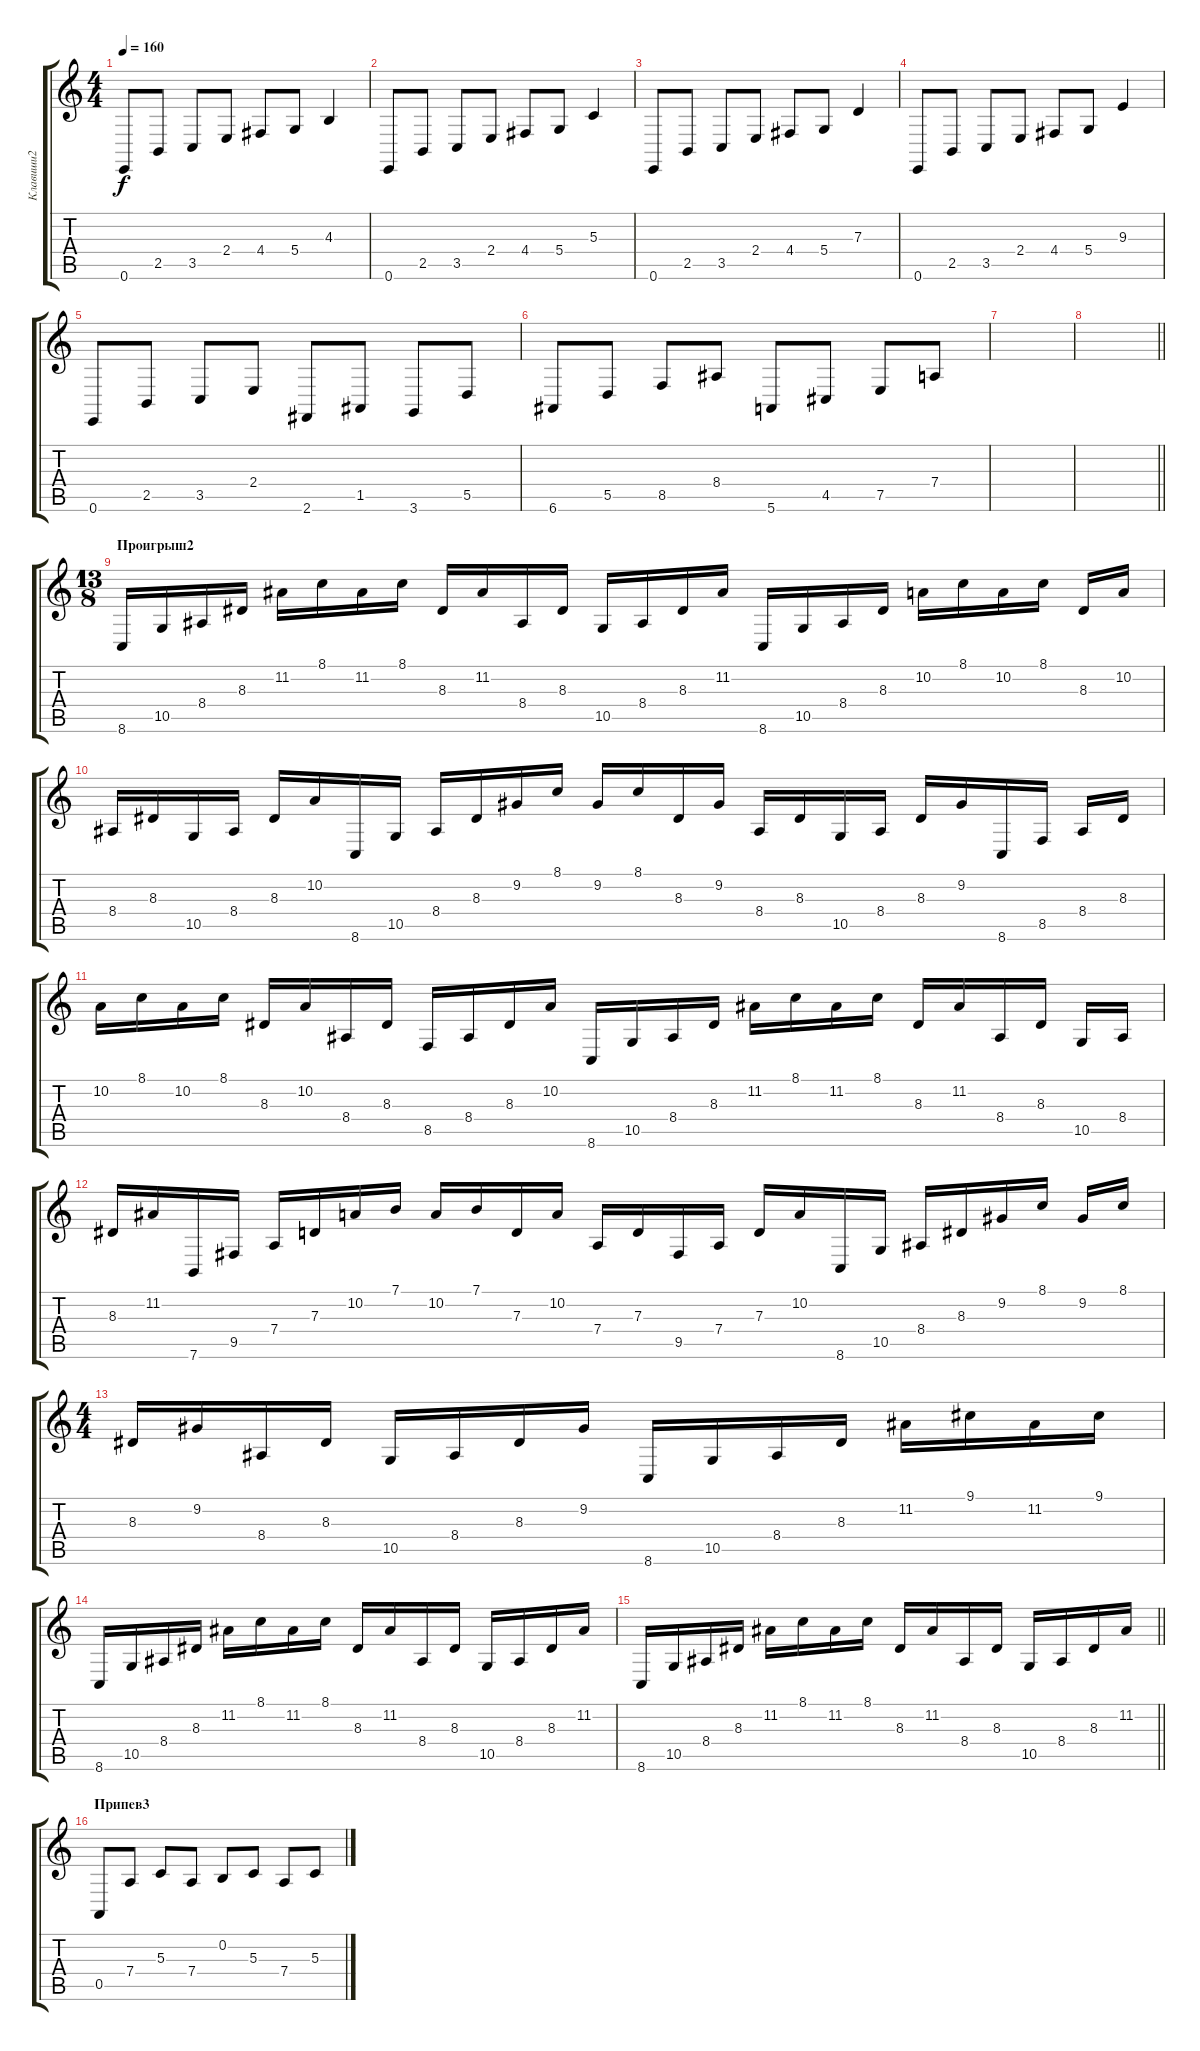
\track ("Клавиши2" "Клавиши2") {instrument brightacousticpiano}
\staff {score tabs}
\tuning (E4 B3 G3 D3 A2 E2) {hide}
\ts (4 4)
\tempo 160
\clef g2
\ks c
0.6.8{dy f} 2.5.8 3.5.8 2.4.8 4.4.8 5.4.8 4.3.4 |
0.6.8 2.5.8 3.5.8 2.4.8 4.4.8 5.4.8 5.3.4 |
0.6.8 2.5.8 3.5.8 2.4.8 4.4.8 5.4.8 7.3.4 |
0.6.8 2.5.8 3.5.8 2.4.8 4.4.8 5.4.8 9.3.4 |
0.6.8 2.5.8 3.5.8 2.4.8 2.6.8 1.5.8 3.6.8 5.5.8 |
6.6.8 5.5.8 8.5.8 8.4.8 5.6.8 4.5.8 7.5.8 7.4.8 |
|
\barLineRight lightlight
|
\ts (13 8)
\section ("" "Проигрыш2")
8.6.16{volume 16} 10.5.16 8.4.16 8.3.16 11.2.16 8.1.16 11.2.16 8.1.16 8.3.16 11.2.16 8.4.16 8.3.16 10.5.16 8.4.16 8.3.16 11.2.16 8.6.16 10.5.16 8.4.16 8.3.16 10.2.16 8.1.16 10.2.16 8.1.16 8.3.16 10.2.16 |
8.4.16 8.3.16 10.5.16 8.4.16 8.3.16 10.2.16 8.6.16 10.5.16 8.4.16 8.3.16 9.2.16 8.1.16 9.2.16 8.1.16 8.3.16 9.2.16 8.4.16 8.3.16 10.5.16 8.4.16 8.3.16 9.2.16 8.6.16 8.5.16 8.4.16 8.3.16 |
10.2.16 8.1.16 10.2.16 8.1.16 8.3.16 10.2.16 8.4.16 8.3.16 8.5.16 8.4.16 8.3.16 10.2.16 8.6.16 10.5.16 8.4.16 8.3.16 11.2.16 8.1.16 11.2.16 8.1.16 8.3.16 11.2.16 8.4.16 8.3.16 10.5.16 8.4.16 |
8.3.16 11.2.16 7.6.16 9.5.16 7.4.16 7.3.16 10.2.16 7.1.16 10.2.16 7.1.16 7.3.16 10.2.16 7.4.16 7.3.16 9.5.16 7.4.16 7.3.16 10.2.16 8.6.16 10.5.16 8.4.16 8.3.16 9.2.16 8.1.16 9.2.16 8.1.16 |
\ts (4 4)
8.3.16 9.2.16 8.4.16 8.3.16 10.5.16 8.4.16 8.3.16 9.2.16 8.6.16 10.5.16 8.4.16 8.3.16 11.2.16 9.1.16 11.2.16 9.1.16 |
8.6.16 10.5.16 8.4.16 8.3.16 11.2.16 8.1.16 11.2.16 8.1.16 8.3.16 11.2.16 8.4.16 8.3.16 10.5.16 8.4.16 8.3.16 11.2.16 |
\barLineRight lightlight
8.6.16 10.5.16 8.4.16 8.3.16 11.2.16 8.1.16 11.2.16 8.1.16 8.3.16 11.2.16 8.4.16 8.3.16 10.5.16 8.4.16 8.3.16 11.2.16 |
\section ("" "Припев3")
0.5.8{volume 16} 7.4.8 5.3.8 7.4.8 0.2.8 5.3.8 7.4.8 5.3.8
